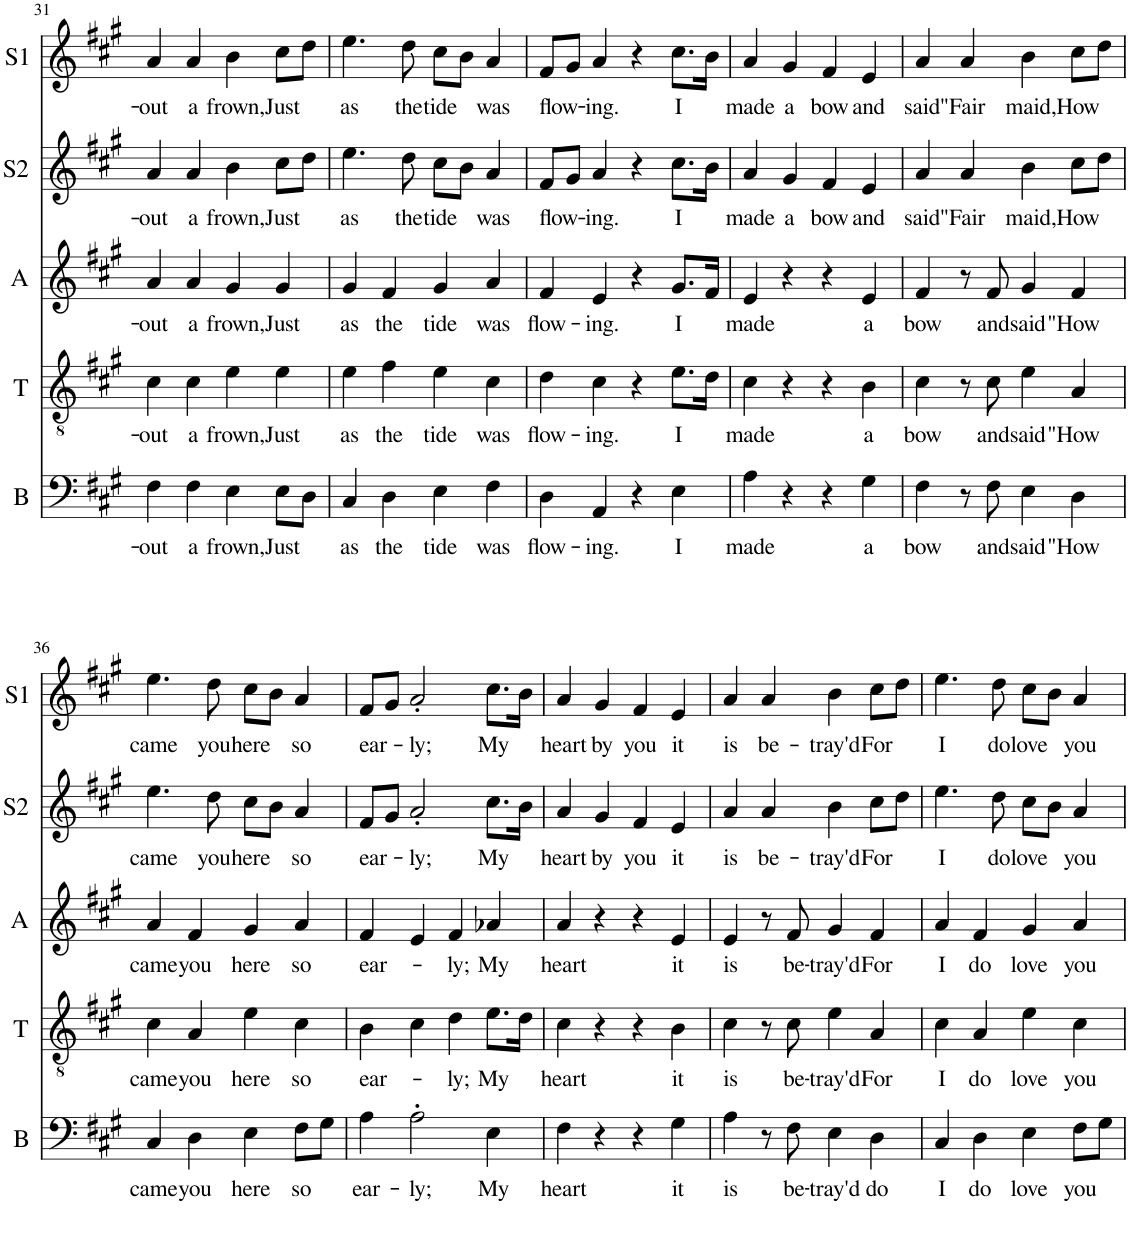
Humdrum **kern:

**kern	**text	**kern	**text	**kern	**text	**kern	**text	**kern	**text
*part5	*part5	*part4	*part4	*part3	*part3	*part2	*part2	*part1	*part1
*staff5	*staff5	*staff4	*staff4	*staff3	*staff3	*staff2	*staff2	*staff1	*staff1
*I"Basse	*	*I"Ténor	*	*I"Alto	*	*I"Soprano 2	*	*I"Soprano 1	*
*I'B	*	*I'T	*	*I'A	*	*I'S2	*	*I'S1	*
!!LO:PB:g=z
*clefF4	*	*clefGv2	*	*clefG2	*	*clefG2	*	*clefG2	*
*k[f#c#g#]	*	*k[f#c#g#]	*	*k[f#c#g#]	*	*k[f#c#g#]	*	*k[f#c#g#]	*
*M4/4	*	*M4/4	*	*M4/4	*	*M4/4	*	*M4/4	*
=31	=31	=31	=31	=31	=31	=31	=31	=31	=31
!	!LO:LY:b	!	!LO:LY:b	!	!LO:LY:b	!	!LO:LY:b	!	!LO:LY:b
4F#\	-out	4c#\	-out	4a/	-out	4a/	-out	4a/	-out
!	!LO:LY:b	!	!LO:LY:b	!	!LO:LY:b	!	!LO:LY:b	!	!LO:LY:b
4F#\	a	4c#\	a	4a/	a	4a/	a	4a/	a
!	!LO:LY:b	!	!LO:LY:b	!	!LO:LY:b	!	!LO:LY:b	!	!LO:LY:b
4E\	frown,	4e\	frown,	4g#/	frown,	4b\	frown,	4b\	frown,
!	!LO:LY:b	!	!LO:LY:b	!	!LO:LY:b	!	!LO:LY:b	!	!LO:LY:b
8E\L	Just	4e\	Just	4g#/	Just	8cc#\L	Just	8cc#\L	Just
8D\J	.	.	.	.	.	8dd\J	.	8dd\J	.
=32	=32	=32	=32	=32	=32	=32	=32	=32	=32
!	!LO:LY:b	!	!LO:LY:b	!	!LO:LY:b	!	!LO:LY:b	!	!LO:LY:b
4C#/	as	4e\	as	4g#/	as	4.ee\	as	4.ee\	as
!	!LO:LY:b	!	!LO:LY:b	!	!LO:LY:b	!	!	!	!
4D\	the	4f#\	the	4f#/	the	.	.	.	.
!	!	!	!	!	!	!	!LO:LY:b	!	!LO:LY:b
.	.	.	.	.	.	8dd\	the	8dd\	the
!	!LO:LY:b	!	!LO:LY:b	!	!LO:LY:b	!	!LO:LY:b	!	!LO:LY:b
4E\	tide	4e\	tide	4g#/	tide	8cc#\L	tide	8cc#\L	tide
.	.	.	.	.	.	8b\J	.	8b\J	.
!	!LO:LY:b	!	!LO:LY:b	!	!LO:LY:b	!	!LO:LY:b	!	!LO:LY:b
4F#\	was	4c#\	was	4a/	was	4a/	was	4a/	was
=33	=33	=33	=33	=33	=33	=33	=33	=33	=33
!	!LO:LY:b	!	!LO:LY:b	!	!LO:LY:b	!	!LO:LY:b	!	!LO:LY:b
4D\	flow-	4d\	flow-	4f#/	flow-	8f#/L	flow-	8f#/L	flow-
.	.	.	.	.	.	8g#/J	.	8g#/J	.
!	!LO:LY:b	!	!LO:LY:b	!	!LO:LY:b	!	!LO:LY:b	!	!LO:LY:b
4AA/	-ing.	4c#\	-ing.	4e/	-ing.	4a/	-ing.	4a/	-ing.
4r	.	4r	.	4r	.	4r	.	4r	.
!	!LO:LY:b	!	!LO:LY:b	!	!LO:LY:b	!	!LO:LY:b	!	!LO:LY:b
4E\	I	8.e\L	I	8.g#/L	I	8.cc#\L	I	8.cc#\L	I
.	.	16d\Jk	.	16f#/Jk	.	16b\Jk	.	16b\Jk	.
=34	=34	=34	=34	=34	=34	=34	=34	=34	=34
!	!LO:LY:b	!	!LO:LY:b	!	!LO:LY:b	!	!LO:LY:b	!	!LO:LY:b
4A\	made	4c#\	made	4e/	made	4a/	made	4a/	made
!	!	!	!	!	!	!	!LO:LY:b	!	!LO:LY:b
4r	.	4r	.	4r	.	4g#/	a	4g#/	a
!	!	!	!	!	!	!	!LO:LY:b	!	!LO:LY:b
4r	.	4r	.	4r	.	4f#/	bow	4f#/	bow
!	!LO:LY:b	!	!LO:LY:b	!	!LO:LY:b	!	!LO:LY:b	!	!LO:LY:b
4G#\	a	4B\	a	4e/	a	4e/	and	4e/	and
=35	=35	=35	=35	=35	=35	=35	=35	=35	=35
!	!LO:LY:b	!	!LO:LY:b	!	!LO:LY:b	!	!LO:LY:b	!	!LO:LY:b
4F#\	bow	4c#\	bow	4f#/	bow	4a/	said	4a/	said
!	!	!	!	!	!	!	!LO:LY:b	!	!LO:LY:b
8r	.	8r	.	8r	.	4a/	"Fair	4a/	"Fair
!	!LO:LY:b	!	!LO:LY:b	!	!LO:LY:b	!	!	!	!
8F#\	and	8c#\	and	8f#/	and	.	.	.	.
!	!LO:LY:b	!	!LO:LY:b	!	!LO:LY:b	!	!LO:LY:b	!	!LO:LY:b
4E\	said	4e\	said	4g#/	said	4b\	maid,	4b\	maid,
!	!LO:LY:b	!	!LO:LY:b	!	!LO:LY:b	!	!LO:LY:b	!	!LO:LY:b
4D\	"How	4A/	"How	4f#/	"How	8cc#\L	How	8cc#\L	How
.	.	.	.	.	.	8dd\J	.	8dd\J	.
!!LO:LB:g=z
=36	=36	=36	=36	=36	=36	=36	=36	=36	=36
!	!LO:LY:b	!	!LO:LY:b	!	!LO:LY:b	!	!LO:LY:b	!	!LO:LY:b
4C#/	came	4c#\	came	4a/	came	4.ee\	came	4.ee\	came
!	!LO:LY:b	!	!LO:LY:b	!	!LO:LY:b	!	!	!	!
4D\	you	4A/	you	4f#/	you	.	.	.	.
!	!	!	!	!	!	!	!LO:LY:b	!	!LO:LY:b
.	.	.	.	.	.	8dd\	you	8dd\	you
!	!LO:LY:b	!	!LO:LY:b	!	!LO:LY:b	!	!LO:LY:b	!	!LO:LY:b
4E\	here	4e\	here	4g#/	here	8cc#\L	here	8cc#\L	here
.	.	.	.	.	.	8b\J	.	8b\J	.
!	!LO:LY:b	!	!LO:LY:b	!	!LO:LY:b	!	!LO:LY:b	!	!LO:LY:b
8F#\L	so	4c#\	so	4a/	so	4a/	so	4a/	so
8G#\J	.	.	.	.	.	.	.	.	.
=37	=37	=37	=37	=37	=37	=37	=37	=37	=37
!	!LO:LY:b	!	!LO:LY:b	!	!LO:LY:b	!	!LO:LY:b	!	!LO:LY:b
4A\	ear-	4B\	ear-	4f#/	ear-	8f#/L	ear-	8f#/L	ear-
.	.	.	.	.	.	8g#/J	.	8g#/J	.
!	!LO:LY:b	!	!	!	!	!	!LO:LY:b	!	!LO:LY:b
2A'\	-ly;	4c#\	.	4e/	.	2a'/	-ly;	2a'/	-ly;
!	!	!	!LO:LY:b	!	!LO:LY:b	!	!	!	!
.	.	4d\	-ly;	4f#/	-ly;	.	.	.	.
!	!LO:LY:b	!	!LO:LY:b	!	!LO:LY:b	!	!LO:LY:b	!	!LO:LY:b
4E\	My	8.e\L	My	4a-X/	My	8.cc#\L	My	8.cc#\L	My
.	.	16d\Jk	.	.	.	16b\Jk	.	16b\Jk	.
=38	=38	=38	=38	=38	=38	=38	=38	=38	=38
!	!LO:LY:b	!	!LO:LY:b	!	!LO:LY:b	!	!LO:LY:b	!	!LO:LY:b
4F#\	heart	4c#\	heart	4a/	heart	4a/	heart	4a/	heart
!	!	!	!	!	!	!	!LO:LY:b	!	!LO:LY:b
4r	.	4r	.	4r	.	4g#/	by	4g#/	by
!	!	!	!	!	!	!	!LO:LY:b	!	!LO:LY:b
4r	.	4r	.	4r	.	4f#/	you	4f#/	you
!	!LO:LY:b	!	!LO:LY:b	!	!LO:LY:b	!	!LO:LY:b	!	!LO:LY:b
4G#\	it	4B\	it	4e/	it	4e/	it	4e/	it
=39	=39	=39	=39	=39	=39	=39	=39	=39	=39
!	!LO:LY:b	!	!LO:LY:b	!	!LO:LY:b	!	!LO:LY:b	!	!LO:LY:b
4A\	is	4c#\	is	4e/	is	4a/	is	4a/	is
!	!	!	!	!	!	!	!LO:LY:b	!	!LO:LY:b
8r	.	8r	.	8r	.	4a/	be-	4a/	be-
!	!LO:LY:b	!	!LO:LY:b	!	!LO:LY:b	!	!	!	!
8F#\	be-	8c#\	be-	8f#/	be-	.	.	.	.
!	!LO:LY:b	!	!LO:LY:b	!	!LO:LY:b	!	!LO:LY:b	!	!LO:LY:b
4E\	-tray'd	4e\	-tray'd	4g#/	-tray'd	4b\	-tray'd	4b\	-tray'd
!	!LO:LY:b	!	!LO:LY:b	!	!LO:LY:b	!	!LO:LY:b	!	!LO:LY:b
4D\	do	4A/	For	4f#/	For	8cc#\L	For	8cc#\L	For
.	.	.	.	.	.	8dd\J	.	8dd\J	.
=40	=40	=40	=40	=40	=40	=40	=40	=40	=40
!	!LO:LY:b	!	!LO:LY:b	!	!LO:LY:b	!	!LO:LY:b	!	!LO:LY:b
4C#/	I	4c#\	I	4a/	I	4.ee\	I	4.ee\	I
!	!LO:LY:b	!	!LO:LY:b	!	!LO:LY:b	!	!	!	!
4D\	do	4A/	do	4f#/	do	.	.	.	.
!	!	!	!	!	!	!	!LO:LY:b	!	!LO:LY:b
.	.	.	.	.	.	8dd\	do	8dd\	do
!	!LO:LY:b	!	!LO:LY:b	!	!LO:LY:b	!	!LO:LY:b	!	!LO:LY:b
4E\	love	4e\	love	4g#/	love	8cc#\L	love	8cc#\L	love
.	.	.	.	.	.	8b\J	.	8b\J	.
!	!LO:LY:b	!	!LO:LY:b	!	!LO:LY:b	!	!LO:LY:b	!	!LO:LY:b
8F#\L	you	4c#\	you	4a/	you	4a/	you	4a/	you
8G#\J	.	.	.	.	.	.	.	.	.
=	=	=	=	=	=	=	=	=	=
*-	*-	*-	*-	*-	*-	*-	*-	*-	*-
